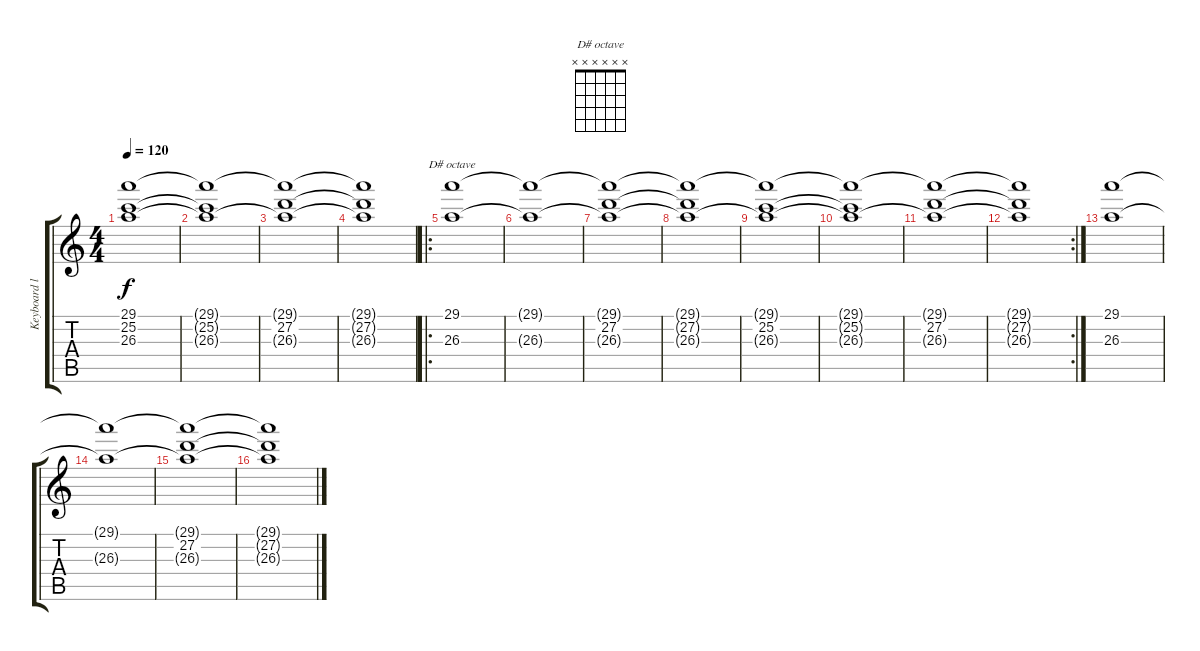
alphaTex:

\track ("Keyboard lead" "Keyboard l") {instrument stringensemble1}
\staff {score tabs}
\tuning (E4 B3 G3 D3 A2 E2) {hide}
\chord ("D# octave" x x x x x x)
\ts (4 4)
\tempo 120
\clef g2
\ks c
(29.1{t} 25.2 26.3{t}).1{dy f} |
(29.1{t} 25.2{t} 26.3{t}).1 |
(29.1{t} 27.2 26.3{t}).1 |
(29.1{t} 27.2{t} 26.3{t}).1 |
\ro
(29.1 26.3).1{ch "D# octave" instrument pad7halo} |
(29.1{t} 26.3{t}).1 |
(29.1{t} 27.2 26.3{t}).1 |
(29.1{t} 27.2{t} 26.3{t}).1 |
(29.1{t} 25.2 26.3{t}).1 |
(29.1{t} 25.2{t} 26.3{t}).1 |
(29.1{t} 27.2 26.3{t}).1 |
\rc 2
(29.1{t} 27.2{t} 26.3{t}).1 |
(29.1 26.3).1{instrument pad7halo} |
(29.1{t} 26.3{t}).1 |
(29.1{t} 27.2 26.3{t}).1 |
(29.1{t} 27.2{t} 26.3{t}).1
